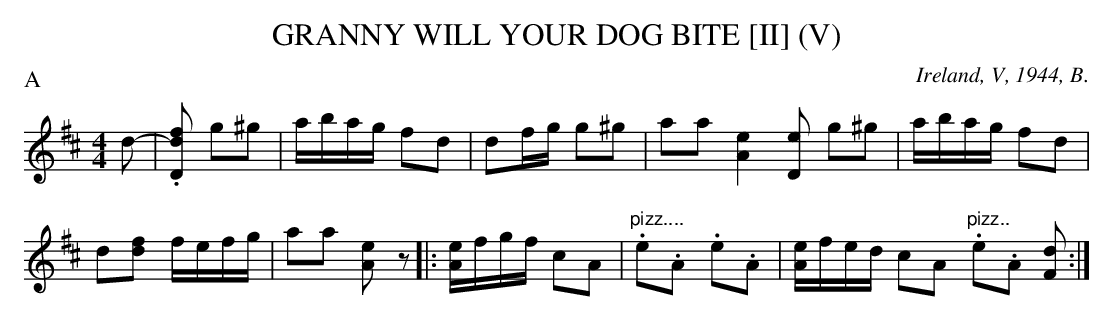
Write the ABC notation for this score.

X:1
T: GRANNY WILL YOUR DOG BITE [II] (V)
O: Ireland, V, 1944, B.
P: A
M: 4/4
L: 1/16
K: D
d2- | .[d2D2f2] g2^g2 | abag f2d2 | d2fg g2^g2 | a2a2 [e4A4]  [e2D2] g2^g2 | abag f2d2 |
d2[f2d2] fefg | a2a2 [e2A2]z2 |: [eA]fgf c2A2 | "pizz....".e2.A2 .e2.A2 | [eA]fed c2A2 "pizz..".e2.A2 [d2F2] :|
